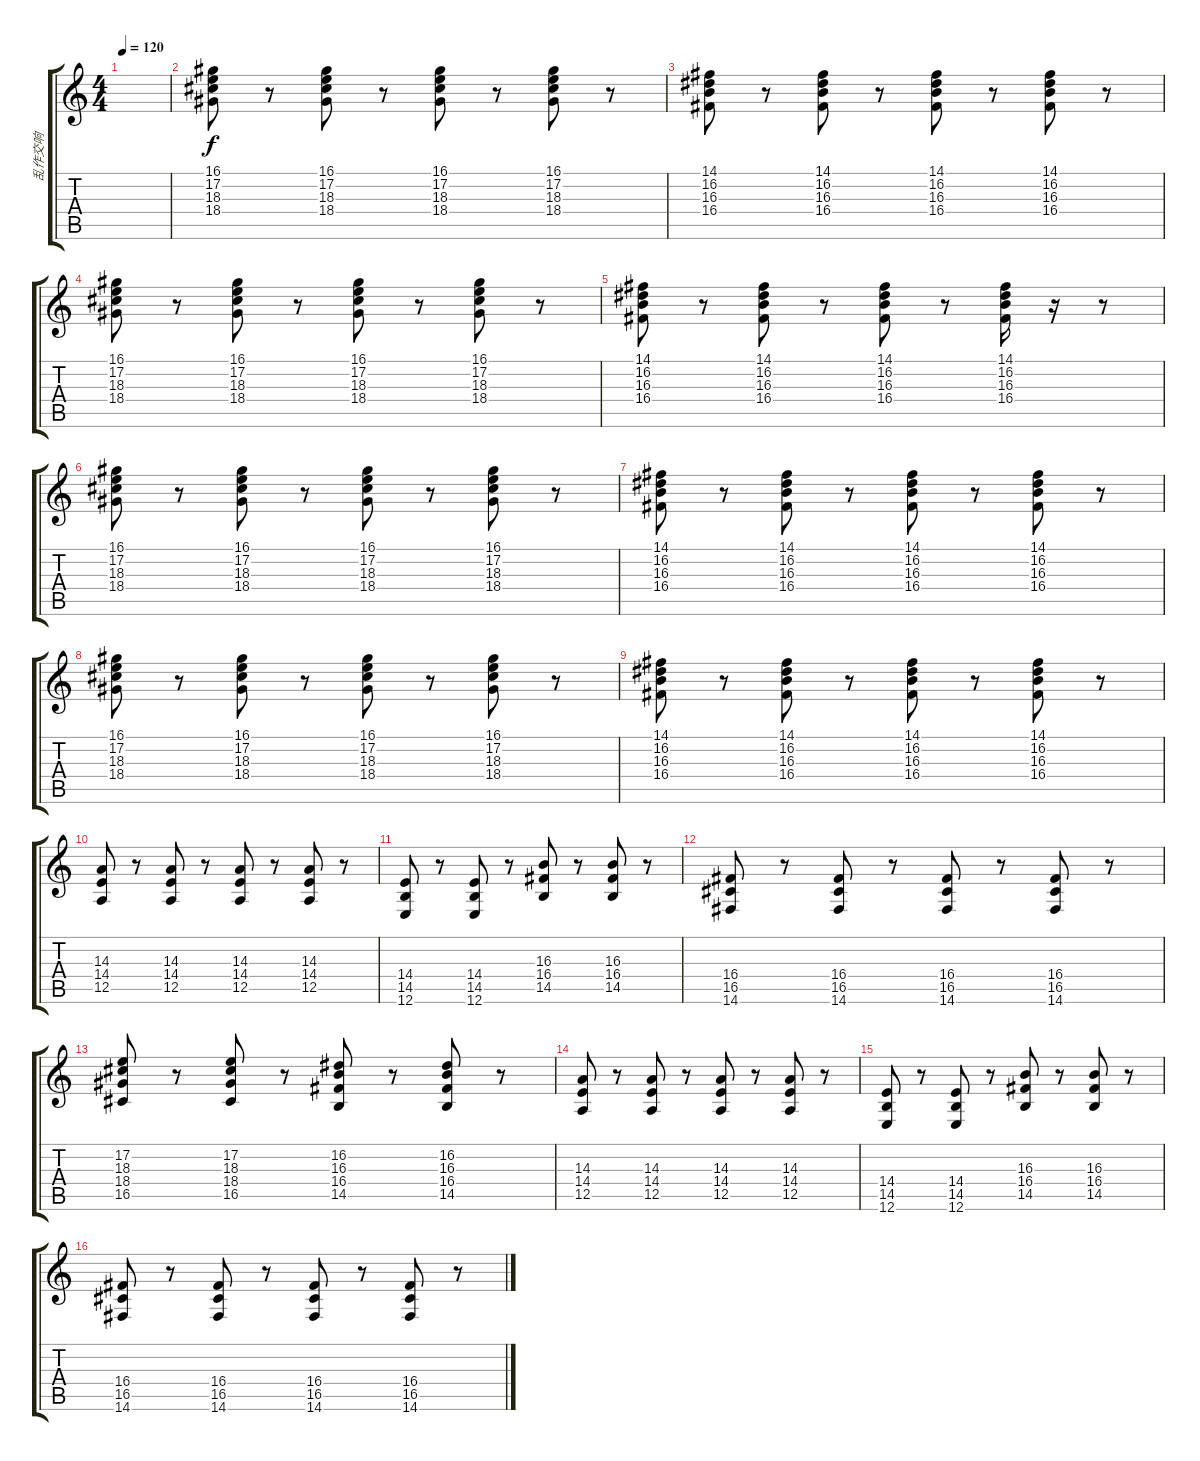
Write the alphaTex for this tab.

\track ("乱作交响" "乱作交响") {instrument violin}
\staff {score tabs}
\tuning (E4 B3 G3 D3 A2 E2) {hide}
\ts (4 4)
\tempo 120
\clef g2
\ks c
|
(16.1 17.2 18.3 18.4).8 r.8 (16.1 17.2 18.3 18.4).8 r.8 (16.1 17.2 18.3 18.4).8 r.8 (16.1 17.2 18.3 18.4).8 r.8 |
(14.1 16.2 16.3 16.4).8 r.8 (14.1 16.2 16.3 16.4).8 r.8 (14.1 16.2 16.3 16.4).8 r.8 (14.1 16.2 16.3 16.4).8 r.8 |
(16.1 17.2 18.3 18.4).8 r.8 (16.1 17.2 18.3 18.4).8 r.8 (16.1 17.2 18.3 18.4).8 r.8 (16.1 17.2 18.3 18.4).8 r.8 |
(14.1 16.2 16.3 16.4).8 r.8 (14.1 16.2 16.3 16.4).8 r.8 (14.1 16.2 16.3 16.4).8 r.8 (14.1 16.2 16.3 16.4).16 r.16 r.8 |
(16.1 17.2 18.3 18.4).8 r.8 (16.1 17.2 18.3 18.4).8 r.8 (16.1 17.2 18.3 18.4).8 r.8 (16.1 17.2 18.3 18.4).8 r.8 |
(14.1 16.2 16.3 16.4).8 r.8 (14.1 16.2 16.3 16.4).8 r.8 (14.1 16.2 16.3 16.4).8 r.8 (14.1 16.2 16.3 16.4).8 r.8 |
(16.1 17.2 18.3 18.4).8 r.8 (16.1 17.2 18.3 18.4).8 r.8 (16.1 17.2 18.3 18.4).8 r.8 (16.1 17.2 18.3 18.4).8 r.8 |
(14.1 16.2 16.3 16.4).8 r.8 (14.1 16.2 16.3 16.4).8 r.8 (14.1 16.2 16.3 16.4).8 r.8 (14.1 16.2 16.3 16.4).8 r.8 |
(14.3 14.4 12.5).8 r.8 (14.3 14.4 12.5).8 r.8 (14.3 14.4 12.5).8 r.8 (14.3 14.4 12.5).8 r.8 |
(14.4 14.5 12.6).8 r.8 (14.4 14.5 12.6).8 r.8 (16.3 16.4 14.5).8 r.8 (16.3 16.4 14.5).8 r.8 |
(16.4 16.5 14.6).8 r.8 (16.4 16.5 14.6).8 r.8 (16.4 16.5 14.6).8 r.8 (16.4 16.5 14.6).8 r.8 |
(17.2 18.3 18.4 16.5).8 r.8 (17.2 18.3 18.4 16.5).8 r.8 (16.2 16.3 16.4 14.5).8 r.8 (16.2 16.3 16.4 14.5).8 r.8 |
(14.3 14.4 12.5).8 r.8 (14.3 14.4 12.5).8 r.8 (14.3 14.4 12.5).8 r.8 (14.3 14.4 12.5).8 r.8 |
(14.4 14.5 12.6).8 r.8 (14.4 14.5 12.6).8 r.8 (16.3 16.4 14.5).8 r.8 (16.3 16.4 14.5).8 r.8 |
(16.4 16.5 14.6).8 r.8 (16.4 16.5 14.6).8 r.8 (16.4 16.5 14.6).8 r.8 (16.4 16.5 14.6).8 r.8
